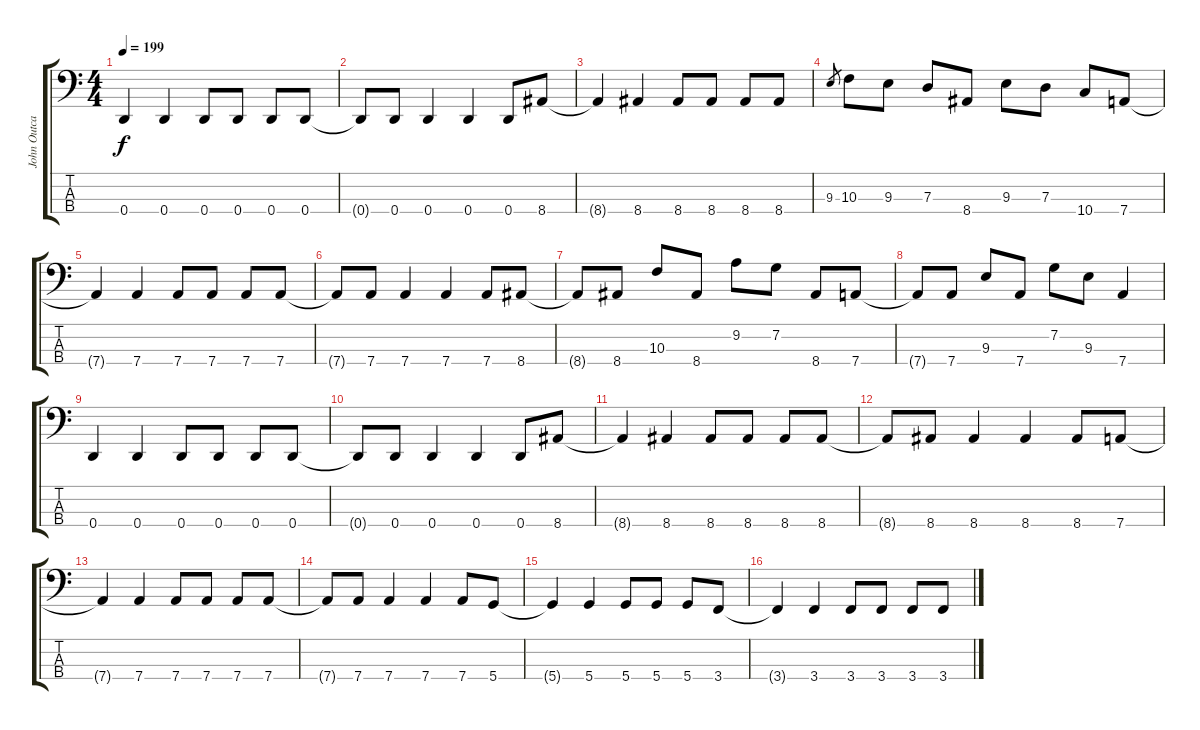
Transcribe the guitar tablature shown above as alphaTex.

\track ("John Outcalt (Bass)" "John Outca") {instrument electricbasspick}
\staff {score tabs}
\tuning (F2 C2 G1 D1) {hide}
\ts (4 4)
\tempo 199
\clef f4
\ks c
0.4.4{dy f} 0.4.4 0.4.8 0.4.8 0.4.8 0.4.8 |
0.4{t}.8 0.4.8 0.4.4 0.4.4 0.4.8 8.4.8 |
8.4{t}.4 8.4.4 8.4.8 8.4.8 8.4.8 8.4.8 |
9.3.8{gr} 10.3.8 9.3.8 7.3.8 8.4.8 9.3.8 7.3.8 10.4.8 7.4.8 |
7.4{t}.4 7.4.4 7.4.8 7.4.8 7.4.8 7.4.8 |
7.4{t}.8 7.4.8 7.4.4 7.4.4 7.4.8 8.4.8 |
8.4{t}.8 8.4.8 10.3.8 8.4.8 9.2.8 7.2.8 8.4.8 7.4.8 |
7.4{t}.8 7.4.8 9.3.8 7.4.8 7.2.8 9.3.8 7.4.4 |
0.4.4 0.4.4 0.4.8 0.4.8 0.4.8 0.4.8 |
0.4{t}.8 0.4.8 0.4.4 0.4.4 0.4.8 8.4.8 |
8.4{t}.4 8.4.4 8.4.8 8.4.8 8.4.8 8.4.8 |
8.4{t}.8 8.4.8 8.4.4 8.4.4 8.4.8 7.4.8 |
7.4{t}.4 7.4.4 7.4.8 7.4.8 7.4.8 7.4.8 |
7.4{t}.8 7.4.8 7.4.4 7.4.4 7.4.8 5.4.8 |
5.4{t}.4 5.4.4 5.4.8 5.4.8 5.4.8 3.4.8 |
3.4{t}.4 3.4.4 3.4.8 3.4.8 3.4.8 3.4.8
